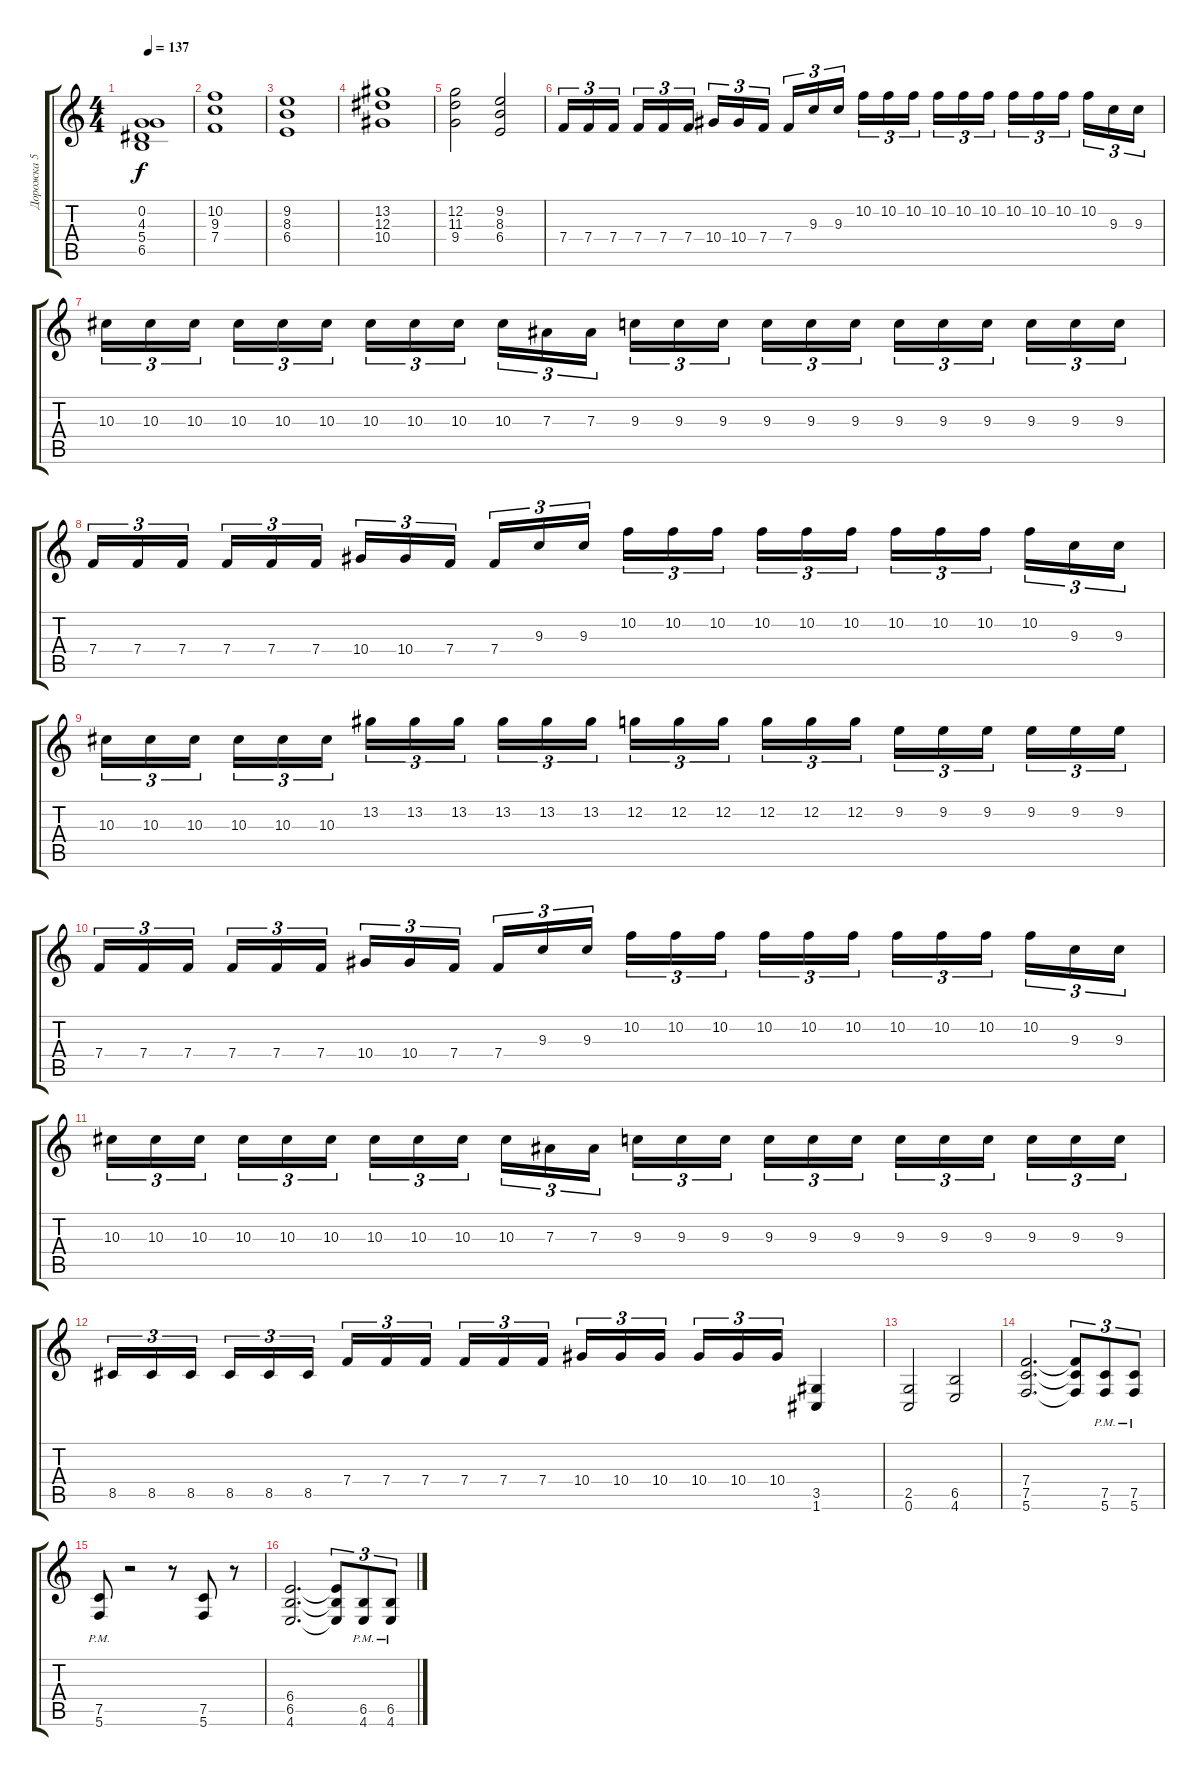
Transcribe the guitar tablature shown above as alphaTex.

\track ("Дорожка 5" "Дорожка 5") {instrument overdrivenguitar}
\staff {score tabs}
\tuning (C4 G3 Eb3 Bb2 F2 C2) {hide}
\ts (4 4)
\tempo 137
\clef g2
\ks c
(0.2 4.3 5.4 6.5).1{dy f} |
(10.2 9.3 7.4).1 |
(9.2 8.3 6.4).1 |
(13.2 12.3 10.4).1 |
(12.2 11.3 9.4).2 (9.2 8.3 6.4).2 |
7.4.16{tu (3 2)} 7.4.16{tu (3 2)} 7.4.16{tu (3 2) beam splitsecondary} 7.4.16{tu (3 2)} 7.4.16{tu (3 2)} 7.4.16{tu (3 2)} 10.4.16{tu (3 2)} 10.4.16{tu (3 2)} 7.4.16{tu (3 2) beam splitsecondary} 7.4.16{tu (3 2)} 9.3.16{tu (3 2)} 9.3.16{tu (3 2)} 10.2.16{tu (3 2)} 10.2.16{tu (3 2)} 10.2.16{tu (3 2) beam splitsecondary} 10.2.16{tu (3 2)} 10.2.16{tu (3 2)} 10.2.16{tu (3 2)} 10.2.16{tu (3 2)} 10.2.16{tu (3 2)} 10.2.16{tu (3 2) beam splitsecondary} 10.2.16{tu (3 2)} 9.3.16{tu (3 2)} 9.3.16{tu (3 2)} |
10.3.16{tu (3 2)} 10.3.16{tu (3 2)} 10.3.16{tu (3 2) beam splitsecondary} 10.3.16{tu (3 2)} 10.3.16{tu (3 2)} 10.3.16{tu (3 2)} 10.3.16{tu (3 2)} 10.3.16{tu (3 2)} 10.3.16{tu (3 2) beam splitsecondary} 10.3.16{tu (3 2)} 7.3.16{tu (3 2)} 7.3.16{tu (3 2)} 9.3.16{tu (3 2)} 9.3.16{tu (3 2)} 9.3.16{tu (3 2) beam splitsecondary} 9.3.16{tu (3 2)} 9.3.16{tu (3 2)} 9.3.16{tu (3 2)} 9.3.16{tu (3 2)} 9.3.16{tu (3 2)} 9.3.16{tu (3 2) beam splitsecondary} 9.3.16{tu (3 2)} 9.3.16{tu (3 2)} 9.3.16{tu (3 2)} |
7.4.16{tu (3 2)} 7.4.16{tu (3 2)} 7.4.16{tu (3 2) beam splitsecondary} 7.4.16{tu (3 2)} 7.4.16{tu (3 2)} 7.4.16{tu (3 2)} 10.4.16{tu (3 2)} 10.4.16{tu (3 2)} 7.4.16{tu (3 2) beam splitsecondary} 7.4.16{tu (3 2)} 9.3.16{tu (3 2)} 9.3.16{tu (3 2)} 10.2.16{tu (3 2)} 10.2.16{tu (3 2)} 10.2.16{tu (3 2) beam splitsecondary} 10.2.16{tu (3 2)} 10.2.16{tu (3 2)} 10.2.16{tu (3 2)} 10.2.16{tu (3 2)} 10.2.16{tu (3 2)} 10.2.16{tu (3 2) beam splitsecondary} 10.2.16{tu (3 2)} 9.3.16{tu (3 2)} 9.3.16{tu (3 2)} |
10.3.16{tu (3 2)} 10.3.16{tu (3 2)} 10.3.16{tu (3 2) beam splitsecondary} 10.3.16{tu (3 2)} 10.3.16{tu (3 2)} 10.3.16{tu (3 2)} 13.2.16{tu (3 2)} 13.2.16{tu (3 2)} 13.2.16{tu (3 2) beam splitsecondary} 13.2.16{tu (3 2)} 13.2.16{tu (3 2)} 13.2.16{tu (3 2)} 12.2.16{tu (3 2)} 12.2.16{tu (3 2)} 12.2.16{tu (3 2) beam splitsecondary} 12.2.16{tu (3 2)} 12.2.16{tu (3 2)} 12.2.16{tu (3 2)} 9.2.16{tu (3 2)} 9.2.16{tu (3 2)} 9.2.16{tu (3 2) beam splitsecondary} 9.2.16{tu (3 2)} 9.2.16{tu (3 2)} 9.2.16{tu (3 2)} |
7.4.16{tu (3 2)} 7.4.16{tu (3 2)} 7.4.16{tu (3 2) beam splitsecondary} 7.4.16{tu (3 2)} 7.4.16{tu (3 2)} 7.4.16{tu (3 2)} 10.4.16{tu (3 2)} 10.4.16{tu (3 2)} 7.4.16{tu (3 2) beam splitsecondary} 7.4.16{tu (3 2)} 9.3.16{tu (3 2)} 9.3.16{tu (3 2)} 10.2.16{tu (3 2)} 10.2.16{tu (3 2)} 10.2.16{tu (3 2) beam splitsecondary} 10.2.16{tu (3 2)} 10.2.16{tu (3 2)} 10.2.16{tu (3 2)} 10.2.16{tu (3 2)} 10.2.16{tu (3 2)} 10.2.16{tu (3 2) beam splitsecondary} 10.2.16{tu (3 2)} 9.3.16{tu (3 2)} 9.3.16{tu (3 2)} |
10.3.16{tu (3 2)} 10.3.16{tu (3 2)} 10.3.16{tu (3 2) beam splitsecondary} 10.3.16{tu (3 2)} 10.3.16{tu (3 2)} 10.3.16{tu (3 2)} 10.3.16{tu (3 2)} 10.3.16{tu (3 2)} 10.3.16{tu (3 2) beam splitsecondary} 10.3.16{tu (3 2)} 7.3.16{tu (3 2)} 7.3.16{tu (3 2)} 9.3.16{tu (3 2)} 9.3.16{tu (3 2)} 9.3.16{tu (3 2) beam splitsecondary} 9.3.16{tu (3 2)} 9.3.16{tu (3 2)} 9.3.16{tu (3 2)} 9.3.16{tu (3 2)} 9.3.16{tu (3 2)} 9.3.16{tu (3 2) beam splitsecondary} 9.3.16{tu (3 2)} 9.3.16{tu (3 2)} 9.3.16{tu (3 2)} |
8.5.16{tu (3 2)} 8.5.16{tu (3 2)} 8.5.16{tu (3 2) beam splitsecondary} 8.5.16{tu (3 2)} 8.5.16{tu (3 2)} 8.5.16{tu (3 2)} 7.4.16{tu (3 2)} 7.4.16{tu (3 2)} 7.4.16{tu (3 2) beam splitsecondary} 7.4.16{tu (3 2)} 7.4.16{tu (3 2)} 7.4.16{tu (3 2)} 10.4.16{tu (3 2)} 10.4.16{tu (3 2)} 10.4.16{tu (3 2) beam splitsecondary} 10.4.16{tu (3 2)} 10.4.16{tu (3 2)} 10.4.16{tu (3 2)} (3.5 1.6).4 |
(2.5 0.6).2 (6.5 4.6).2 |
(7.4 7.5 5.6).2{d} (7.4{t} 7.5{t} 5.6{t}).8{tu (3 2)} (7.5{pm} 5.6{pm}).8{tu (3 2)} (7.5{pm} 5.6{pm}).8{tu (3 2)} |
(7.5{pm} 5.6{pm}).8 r.2 r.8 (7.5 5.6).8 r.8 |
(6.4 6.5 4.6).2{d} (6.4{t} 6.5{t} 4.6{t}).8{tu (3 2)} (6.5{pm} 4.6{pm}).8{tu (3 2)} (6.5{pm} 4.6{pm}).8{tu (3 2)}
